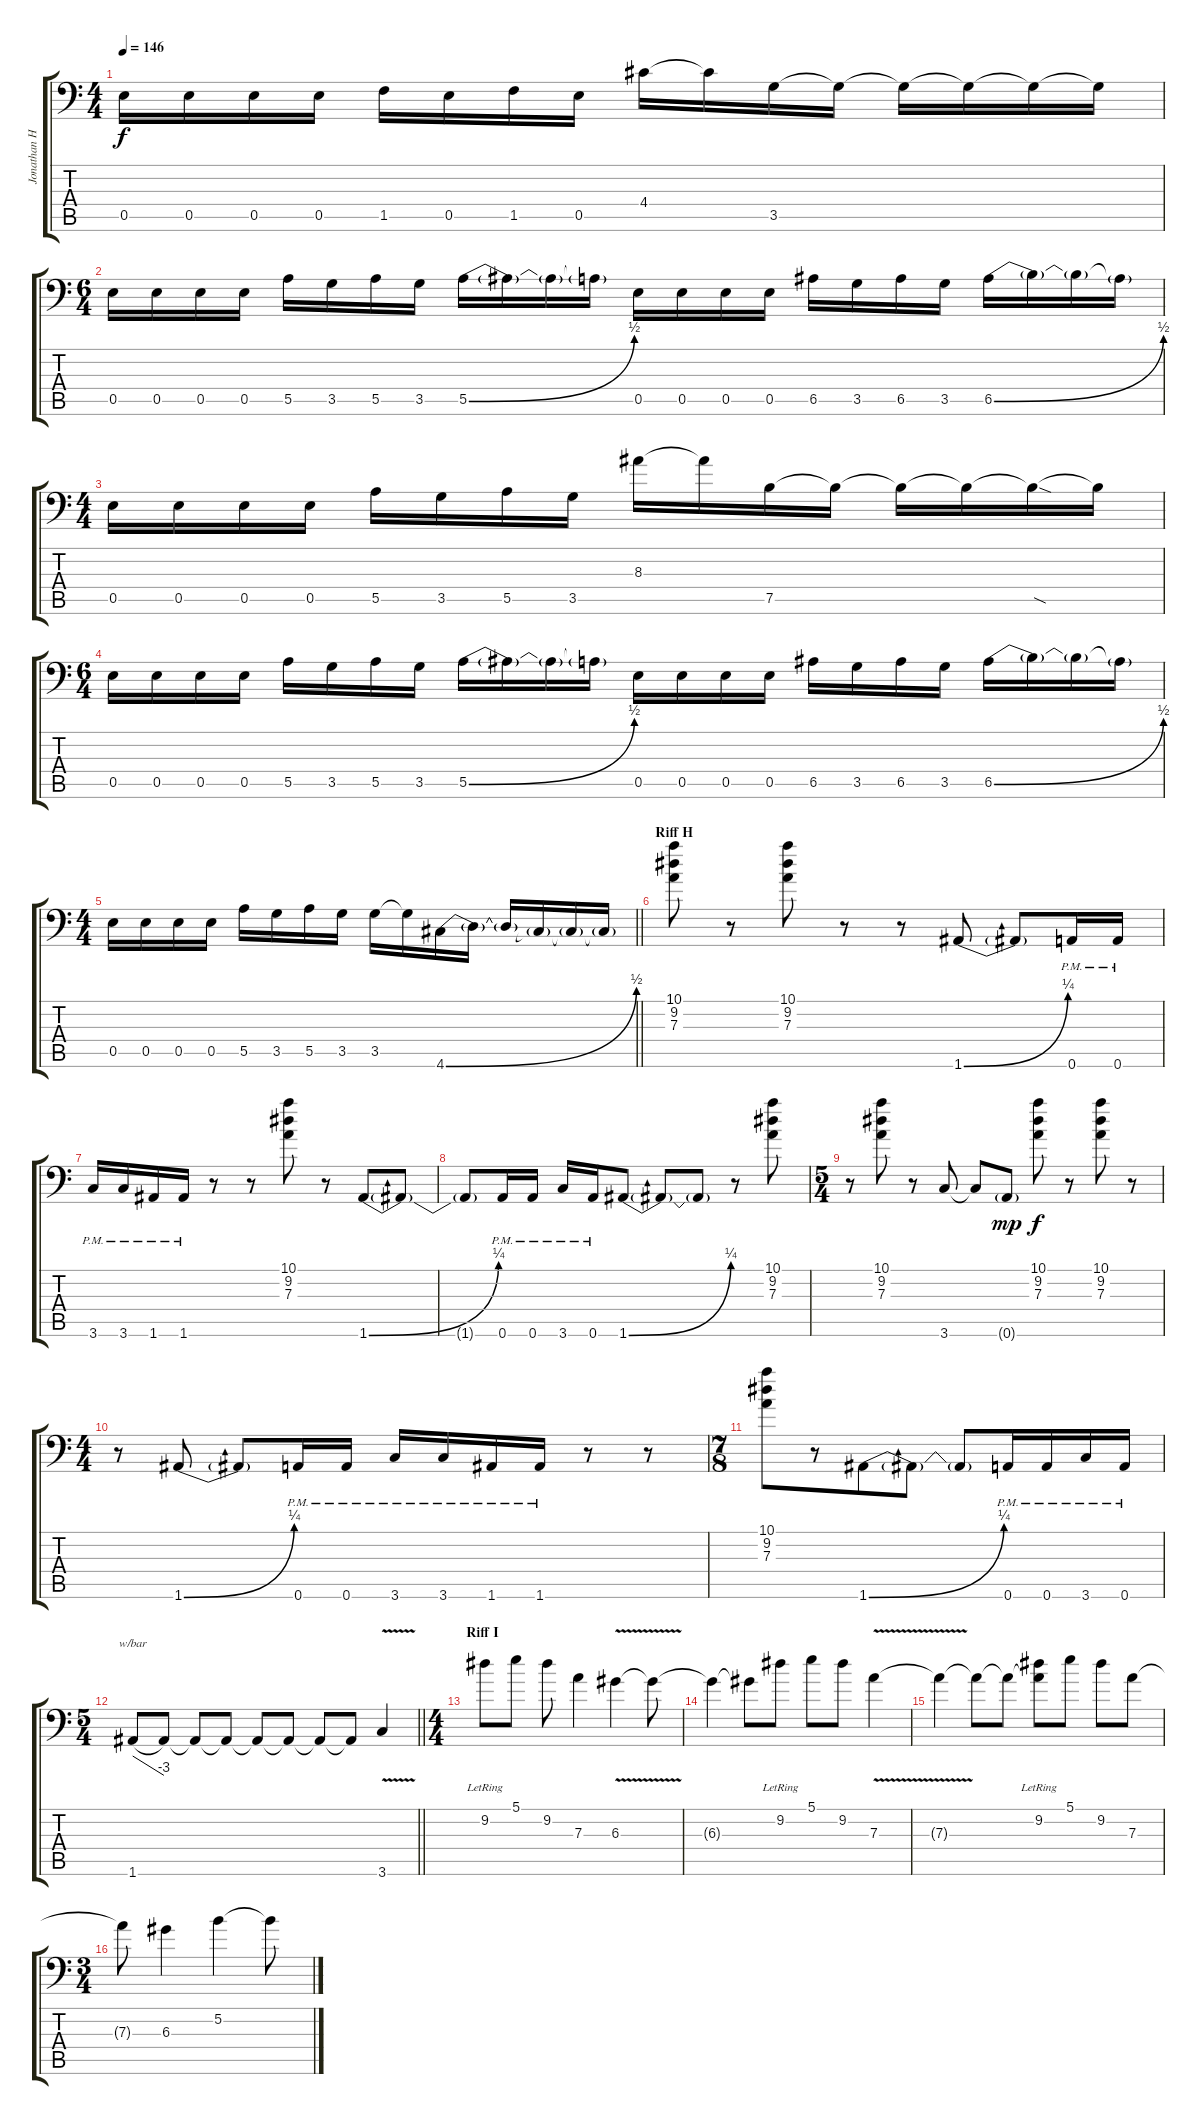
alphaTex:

\track ("Jonathan Heuer" "Jonathan H") {instrument overdrivenguitar}
\staff {score tabs}
\tuning (B3 Gb3 D3 A2 E2 A1) {hide}
\ts (4 4)
\tempo 146
\clef f4
\ks c
0.5.16{dy f} 0.5.16 0.5.16 0.5.16 1.5.16 0.5.16 1.5.16 0.5.16 4.4.16 4.4{t}.16 3.5.16 3.5{t}.16 3.5{t}.16 3.5{t}.16 3.5{t}.16 3.5{t}.16 |
\ts (6 4)
0.5.16 0.5.16 0.5.16 0.5.16 5.5.16 3.5.16 5.5.16 3.5.16 5.5{be (bend 0 0 60 2)}.16 5.5{t}.16 5.5{t}.16 5.5{t}.16 0.5.16 0.5.16 0.5.16 0.5.16 6.5.16 3.5.16 6.5.16 3.5.16 6.5{be (bend 0 0 60 2)}.16 6.5{t}.16 6.5{t}.16 6.5{t}.16 |
\ts (4 4)
0.5.16 0.5.16 0.5.16 0.5.16 5.5.16 3.5.16 5.5.16 3.5.16 8.3.16 8.3{t}.16 7.5.16 7.5{t}.16 7.5{t}.16 7.5{t}.16 7.5{sod t}.16 7.5{t}.16 |
\ts (6 4)
0.5.16 0.5.16 0.5.16 0.5.16 5.5.16 3.5.16 5.5.16 3.5.16 5.5{be (bend 0 0 60 2)}.16 5.5{t}.16 5.5{t}.16 5.5{t}.16 0.5.16 0.5.16 0.5.16 0.5.16 6.5.16 3.5.16 6.5.16 3.5.16 6.5{be (bend 0 0 60 2)}.16 6.5{t}.16 6.5{t}.16 6.5{t}.16 |
\ts (4 4)
\barLineRight lightlight
0.5.16 0.5.16 0.5.16 0.5.16 5.5.16 3.5.16 5.5.16 3.5.16 3.5.16 3.5{t}.16 4.6{be (bend 0 0 60 2)}.16 4.6{t}.16 4.6{t}.16 4.6{t}.16 4.6{t}.16 4.6{t}.16 |
\section ("" "Riff H")
(10.1 9.2 7.3).8 r.8 (10.1 9.2 7.3).8 r.8 r.8 1.6{be (bend 0 0 60 1)}.8 1.6{t}.8 0.6{pm}.16 0.6{pm}.16 |
3.6{pm}.16 3.6{pm}.16 1.6{pm}.16 1.6{pm}.16 r.8 r.8 (10.1 9.2 7.3).8 r.8 1.6{be (bend 0 0 60 1)}.8 1.6{t}.8 |
1.6{t}.8 0.6{pm}.16 0.6{pm}.16 3.6{pm}.16 0.6{pm}.16 1.6{be (bend 0 0 60 1)}.8 1.6{t}.8 1.6{t}.8 r.8 (10.1 9.2 7.3).8 |
\ts (5 4)
r.8 (10.1 9.2 7.3).8 r.8 3.6.8 3.6{t}.8 0.6{g}.8{dy mp} (10.1 9.2 7.3).8{dy f} r.8 (10.1 9.2 7.3).8 r.8 |
\ts (4 4)
r.8 1.6{be (bend 0 0 60 1)}.8 1.6{t}.8 0.6{pm}.16 0.6{pm}.16 3.6{pm}.16 3.6{pm}.16 1.6{pm}.16 1.6{pm}.16 r.8 r.8 |
\ts (7 8)
(10.1 9.2 7.3).8 r.8 1.6{be (bend 0 0 60 1)}.8 1.6{t}.8 1.6{t}.8 0.6{pm}.16 0.6{pm}.16 3.6{pm}.16 0.6{pm}.16 |
\ts (5 4)
\barLineRight lightlight
1.6.8{tbe (dive default 0 0 60 -12)} 1.6{t}.8 1.6{t}.8 1.6{t}.8 1.6{t}.8 1.6{t}.8 1.6{t}.8 1.6{t}.8 3.6{v}.4 |
\ts (4 4)
\section ("" "Riff I")
9.2{lr}.8 5.1.8 9.2.8 7.3.4 6.3{v}.4 6.3{t}.8 |
6.3{t}.4 6.3{t}.8 9.2{lr}.8 5.1.8 9.2.8 7.3{v}.4 |
7.3{t}.4 7.3{t}.8 7.3{t}.8 (9.2{lr} 7.3{t}).8 5.1.8 9.2.8 7.3.8 |
\ts (3 4)
7.3{t}.8 6.3.4 5.2.4 5.2{t}.8
